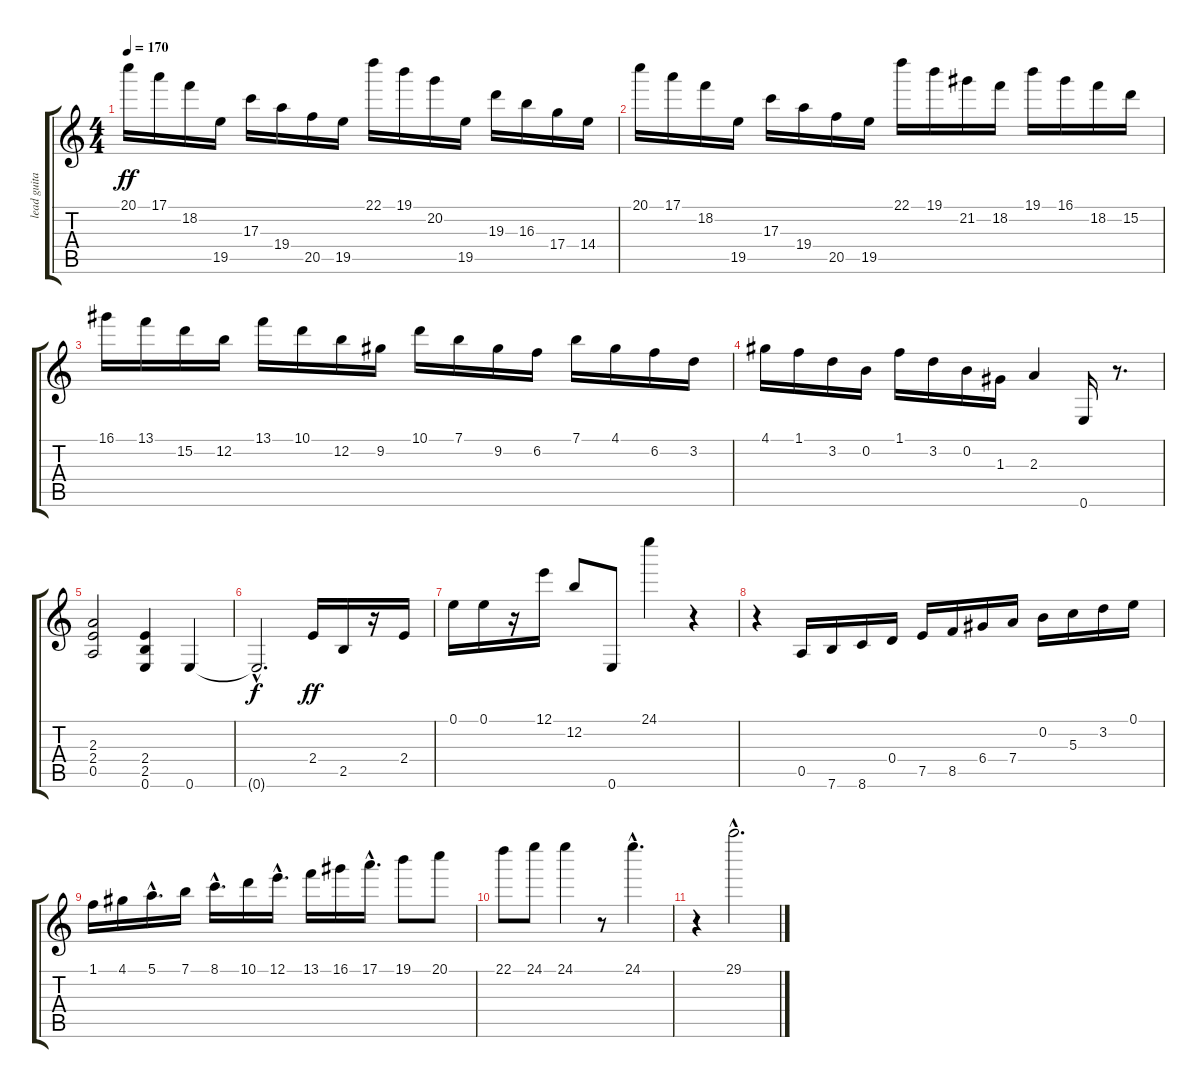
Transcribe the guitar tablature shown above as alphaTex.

\track ("lead guitar" "lead guita") {instrument overdrivenguitar}
\staff {score tabs}
\tuning (E4 B3 G3 D3 A2 E2) {hide}
\ts (4 4)
\tempo 170
\clef g2
\ks c
20.1.16{dy ff} 17.1.16 18.2.16 19.5.16 17.3.16 19.4.16 20.5.16 19.5.16 22.1.16 19.1.16 20.2.16 19.5.16 19.3.16 16.3.16 17.4.16 14.4.16 |
20.1.16 17.1.16 18.2.16 19.5.16 17.3.16 19.4.16 20.5.16 19.5.16 22.1.16 19.1.16 21.2.16 18.2.16 19.1.16 16.1.16 18.2.16 15.2.16 |
16.1.16 13.1.16 15.2.16 12.2.16 13.1.16 10.1.16 12.2.16 9.2.16 10.1.16 7.1.16 9.2.16 6.2.16 7.1.16 4.1.16 6.2.16 3.2.16 |
4.1.16 1.1.16 3.2.16 0.2.16 1.1.16 3.2.16 0.2.16 1.3.16 2.3.4 0.6.16 r.8{d} |
(2.3 2.4 0.5).2 (2.4 2.5 0.6).4 0.6.4 |
0.6{hac t}.2{d dy f} 2.4.16{dy ff} 2.5.16 r.16 2.4.16 |
0.1.16 0.1.16 r.16 12.1.16 12.2.8 0.6.8 24.1.4 r.4 |
r.4 0.5.16 7.6.16 8.6.16 0.4.16 7.5.16 8.5.16 6.4.16 7.4.16 0.2.16 5.3.16 3.2.16 0.1.16 |
1.1.16 4.1.16 5.1{hac}.16{d} 7.1.16 8.1{hac}.16{d} 10.1.16 12.1{hac}.16{d} 13.1.16 16.1.16 17.1{hac}.16{d} 19.1.8 20.1.8 |
22.1.8 24.1.8 24.1.4 r.8 24.1{hac}.4{d} |
r.4 29.1{hac}.2{d}
